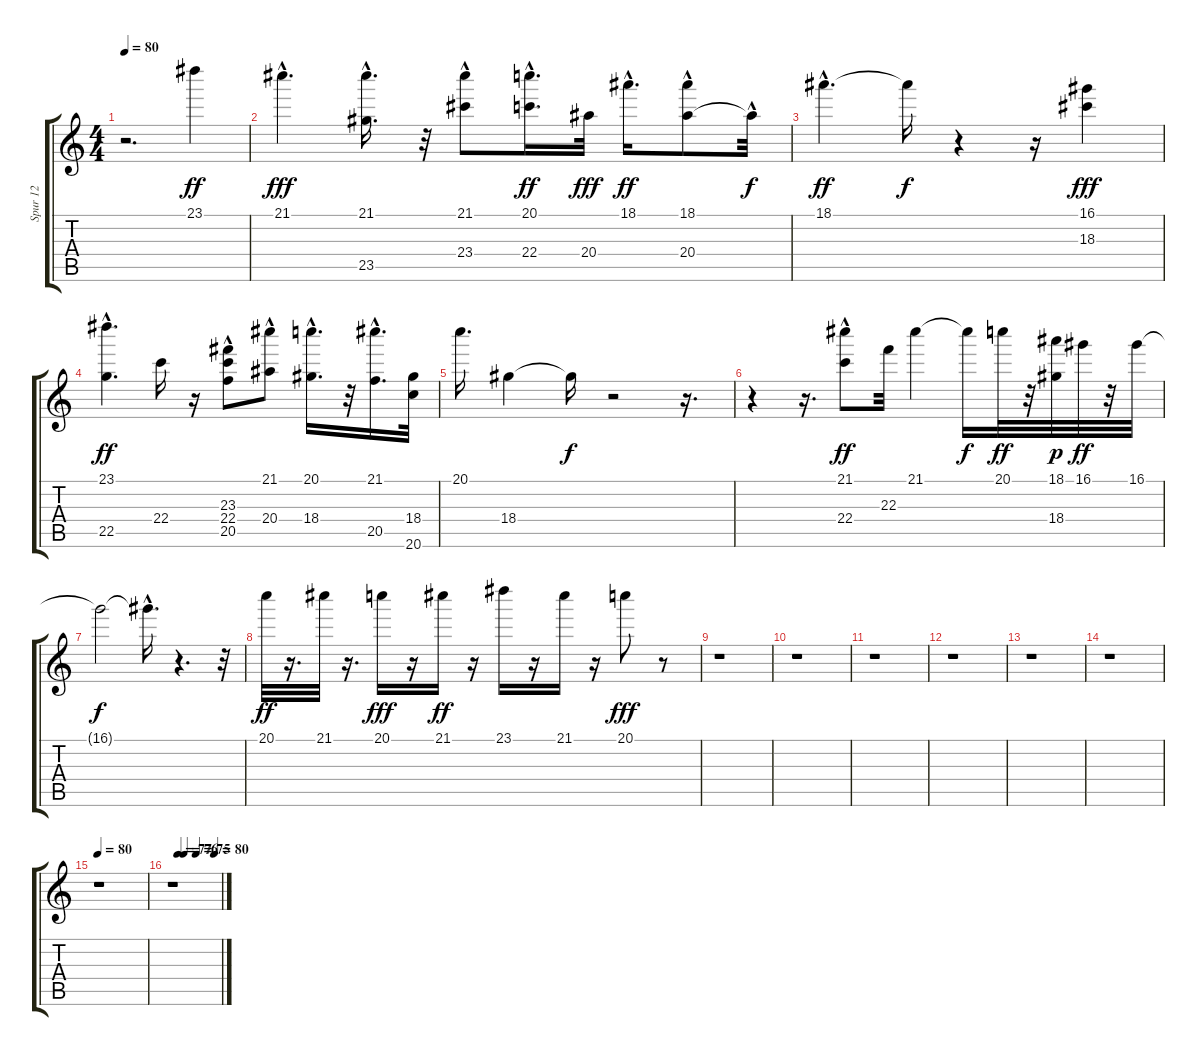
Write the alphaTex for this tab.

\track ("Spur 12" "Spur 12") {instrument distortionguitar}
\staff {score tabs}
\tuning (E4 B3 G3 D3 A2 E2) {hide}
\ts (4 4)
\tempo 80
\clef g2
\ks c
r.2{d dy ff} 23.1.4 |
21.1{hac}.4{d dy fff} (21.1{hac} 23.5).16{d} r.32 (21.1{hac} 23.4).8 (20.1{hac} 22.4{hac}).16{d dy ff} 20.4.32{dy fff} 18.1{hac}.16{d dy ff} (18.1{hac} 20.4).8 20.4{hac t}.32{dy f} |
18.1{hac}.4{d dy ff} 18.1{t}.16{dy f} r.4 r.16 (16.1 18.3).4{dy fff} |
(23.1{hac} 22.5).4{d dy ff} 22.4.16 r.16 (23.3{hac} 22.4 20.5).8 (21.1{hac} 20.4).8 (20.1{hac} 18.4{hac}).16{d} r.32 (21.1 20.5{hac}).16{d} (18.4 20.6).32 |
20.1.16{d} 18.4.4 18.4{t}.16{dy f} r.2 r.16{d} |
r.4 r.16{d} (21.1 22.4{hac}).8{dy ff} 22.3.32 21.1.4 21.1{t}.16{dy f} 20.1.32{dy ff} r.32 (18.1 18.4).32{dy p} 16.1.32{dy ff} r.32 16.1.32 |
16.1{t}.2{dy f} 16.1{hac t}.16{d} r.4{d} r.32 |
20.1.32{dy ff} r.16{d} 21.1.32 r.16{d} 20.1.16{dy fff} r.16 21.1.16{dy ff} r.16 23.1.16 r.16 21.1.16 r.16 20.1.8{dy fff} r.8 |
r.1 |
r.1 |
r.1 |
r.1 |
r.1 |
r.1 |
\tempo 80
r.1 |
\tempo (77 0.125)
\tempo (76 0.25)
\tempo (75 0.5)
\tempo (80 0.875)
r.1
